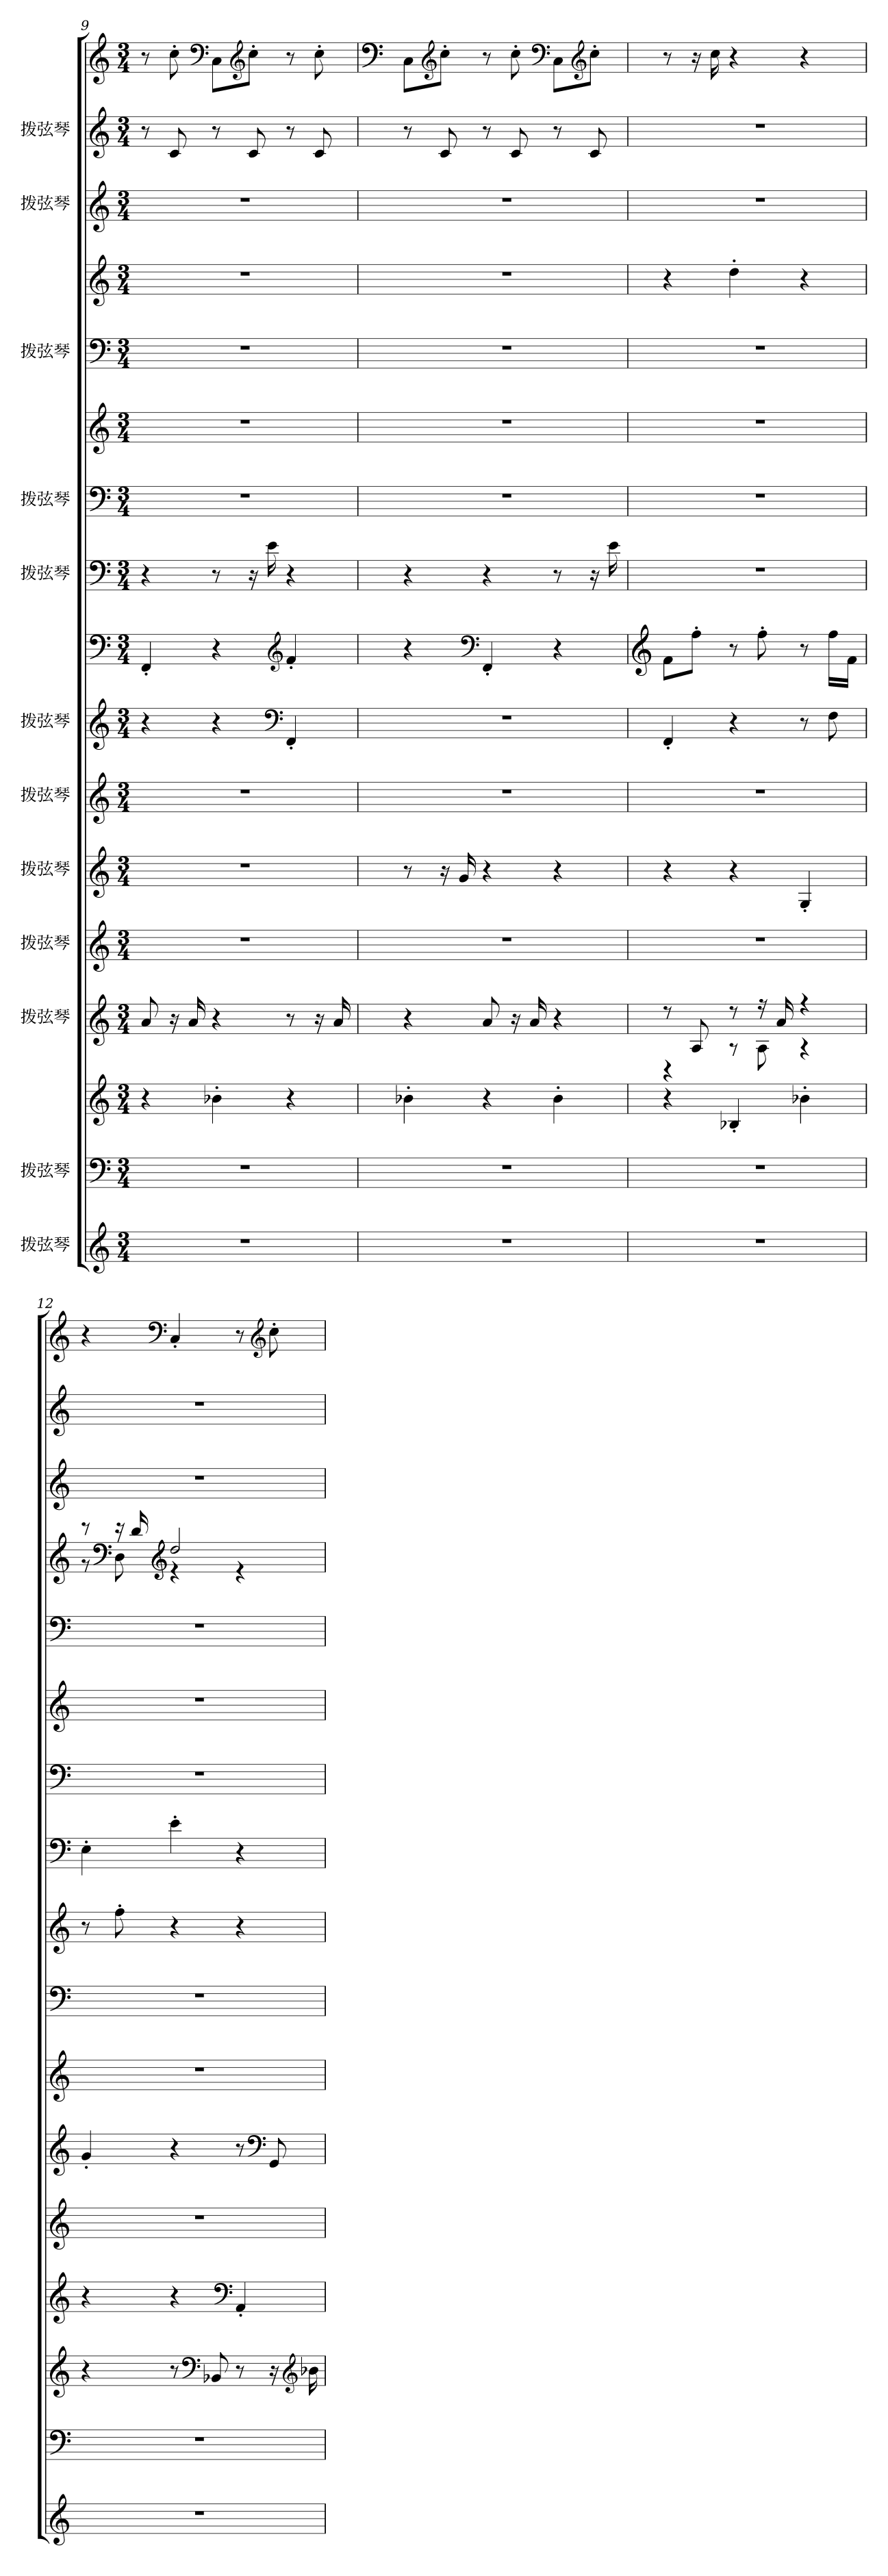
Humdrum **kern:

**kern	**kern	**kern	**kern	**kern	**kern	**kern	**kern	**kern	**kern	**kern	**kern	**kern	**kern	**kern	**kern	**kern
*part12	*part11	*part11	*part10	*part9	*part8	*part7	*part6	*part6	*part5	*part4	*part4	*part3	*part3	*part2	*part1	*part1
*staff17	*staff16	*staff15	*staff14	*staff13	*staff12	*staff11	*staff10	*staff9	*staff8	*staff7	*staff6	*staff5	*staff4	*staff3	*staff2	*staff1
*I"拨弦琴	*I"拨弦琴	*	*I"拨弦琴	*I"拨弦琴	*I"拨弦琴	*I"拨弦琴	*I"拨弦琴	*	*I"拨弦琴	*I"拨弦琴	*	*I"拨弦琴	*	*I"拨弦琴	*I"拨弦琴	*
!!LO:PB:g=z
*clefG2	*clefF4	*clefG2	*clefG2	*clefG2	*clefG2	*clefG2	*clefG2	*clefF4	*clefF4	*clefF4	*clefG2	*clefF4	*clefG2	*clefG2	*clefG2	*clefG2
*k[]	*k[]	*k[]	*k[]	*k[]	*k[]	*k[]	*k[]	*k[]	*k[]	*k[]	*k[]	*k[]	*k[]	*k[]	*k[]	*k[]
*M3/4	*M3/4	*M3/4	*M3/4	*M3/4	*M3/4	*M3/4	*M3/4	*M3/4	*M3/4	*M3/4	*M3/4	*M3/4	*M3/4	*M3/4	*M3/4	*M3/4
=9	=9	=9	=9	=9	=9	=9	=9	=9	=9	=9	=9	=9	=9	=9	=9	=9
2.r	2.r	4r	8a/	2.r	2.r	2.r	4r	4FF'/	4r	2.r	2.r	2.r	2.r	2.r	8r	8r
.	.	.	16r	.	.	.	.	.	.	.	.	.	.	.	8c/	8cc'\
.	.	.	16a/	.	.	.	.	.	.	.	.	.	.	.	.	.
*	*	*	*	*	*	*	*	*	*	*	*	*	*	*	*	*clefF4
.	.	4b-X'\	4r	.	.	.	4r	4r	8r	.	.	.	.	.	8r	8C\L
*	*	*	*	*	*	*	*	*	*	*	*	*	*	*	*	*clefG2
.	.	.	.	.	.	.	.	.	16r	.	.	.	.	.	8c/	8cc'\J
.	.	.	.	.	.	.	.	.	16e\	.	.	.	.	.	.	.
*	*	*	*	*	*	*	*clefF4	*clefG2	*	*	*	*	*	*	*	*
.	.	4r	8r	.	.	.	4FF'/	4f'/	4r	.	.	.	.	.	8r	8r
.	.	.	16r	.	.	.	.	.	.	.	.	.	.	.	8c/	8cc'\
.	.	.	16a/	.	.	.	.	.	.	.	.	.	.	.	.	.
=10	=10	=10	=10	=10	=10	=10	=10	=10	=10	=10	=10	=10	=10	=10	=10	=10
*	*	*	*	*	*	*	*	*	*	*	*	*	*	*	*	*clefF4
2.r	2.r	4b-X'\	4r	2.r	8r	2.r	2.r	4r	4r	2.r	2.r	2.r	2.r	2.r	8r	8C\L
*	*	*	*	*	*	*	*	*	*	*	*	*	*	*	*	*clefG2
.	.	.	.	.	16r	.	.	.	.	.	.	.	.	.	8c/	8cc'\J
.	.	.	.	.	16g/	.	.	.	.	.	.	.	.	.	.	.
*	*	*	*	*	*	*	*	*clefF4	*	*	*	*	*	*	*	*
.	.	4r	8a/	.	4r	.	.	4FF'/	4r	.	.	.	.	.	8r	8r
.	.	.	16r	.	.	.	.	.	.	.	.	.	.	.	8c/	8cc'\
.	.	.	16a/	.	.	.	.	.	.	.	.	.	.	.	.	.
*	*	*	*	*	*	*	*	*	*	*	*	*	*	*	*	*clefF4
.	.	4b-'\	4r	.	4r	.	.	4r	8r	.	.	.	.	.	8r	8C\L
*	*	*	*	*	*	*	*	*	*	*	*	*	*	*	*	*clefG2
.	.	.	.	.	.	.	.	.	16r	.	.	.	.	.	8c/	8cc'\J
.	.	.	.	.	.	.	.	.	16e\	.	.	.	.	.	.	.
=11	=11	=11	=11	=11	=11	=11	=11	=11	=11	=11	=11	=11	=11	=11	=11	=11
*	*	*	*	*	*	*	*	*clefG2	*	*	*	*	*	*	*	*
*	*	*	*^	*	*	*	*	*	*	*	*	*	*	*	*	*
2.r	2.r	4r	8r	4r	2.r	4r	2.r	4FF'/	8f\L	2.r	2.r	2.r	2.r	4r	2.r	2.r	8r
.	.	.	8A/	.	.	.	.	.	8ff'\J	.	.	.	.	.	.	.	16r
.	.	.	.	.	.	.	.	.	.	.	.	.	.	.	.	.	16cc\
.	.	4B-X'/	8r	8r	.	4r	.	4r	8r	.	.	.	.	4dd'\	.	.	4r
.	.	.	16r	8A\	.	.	.	.	8ff'\	.	.	.	.	.	.	.	.
.	.	.	16a/	.	.	.	.	.	.	.	.	.	.	.	.	.	.
.	.	4b-X'\	4r	4r	.	4G'/	.	8r	8r	.	.	.	.	4r	.	.	4r
.	.	.	.	.	.	.	.	8F\	16ff\LL	.	.	.	.	.	.	.	.
.	.	.	.	.	.	.	.	.	16f\JJ	.	.	.	.	.	.	.	.
*	*	*	*v	*v	*	*	*	*	*	*	*	*	*	*	*	*	*
!!LO:PB:g=z
=12	=12	=12	=12	=12	=12	=12	=12	=12	=12	=12	=12	=12	=12	=12	=12	=12
*	*	*	*	*	*	*	*	*	*	*	*	*	*^	*	*	*
2.r	2.r	4r	4r	2.r	4g'/	2.r	2.r	8r	4E'\	2.r	2.r	2.r	8r	8r	2.r	2.r	4r
*	*	*	*	*	*	*	*	*	*	*	*	*	*clefF4	*	*	*	*
.	.	.	.	.	.	.	.	8ff'\	.	.	.	.	16r	8D\	.	.	.
.	.	.	.	.	.	.	.	.	.	.	.	.	16d/	.	.	.	.
*	*	*	*	*	*	*	*	*	*	*	*	*	*clefG2	*	*	*	*clefF4
.	.	8r	4r	.	4r	.	.	4r	4e'\	.	.	.	2dd/	4r	.	.	4C'/
*	*	*clefF4	*	*	*	*	*	*	*	*	*	*	*	*	*	*	*
.	.	8BB-X/	.	.	.	.	.	.	.	.	.	.	.	.	.	.	.
*	*	*	*clefF4	*	*	*	*	*	*	*	*	*	*	*	*	*	*
.	.	8r	4AA'/	.	8r	.	.	4r	4r	.	.	.	.	4r	.	.	8r
*	*	*	*	*	*clefF4	*	*	*	*	*	*	*	*	*	*	*	*clefG2
.	.	16r	.	.	8GG/	.	.	.	.	.	.	.	.	.	.	.	8cc'\
*	*	*clefG2	*	*	*	*	*	*	*	*	*	*	*	*	*	*	*
.	.	16b-X\	.	.	.	.	.	.	.	.	.	.	.	.	.	.	.
*	*	*	*	*	*	*	*	*	*	*	*	*	*v	*v	*	*	*
=	=	=	=	=	=	=	=	=	=	=	=	=	=	=	=	=
*-	*-	*-	*-	*-	*-	*-	*-	*-	*-	*-	*-	*-	*-	*-	*-	*-
